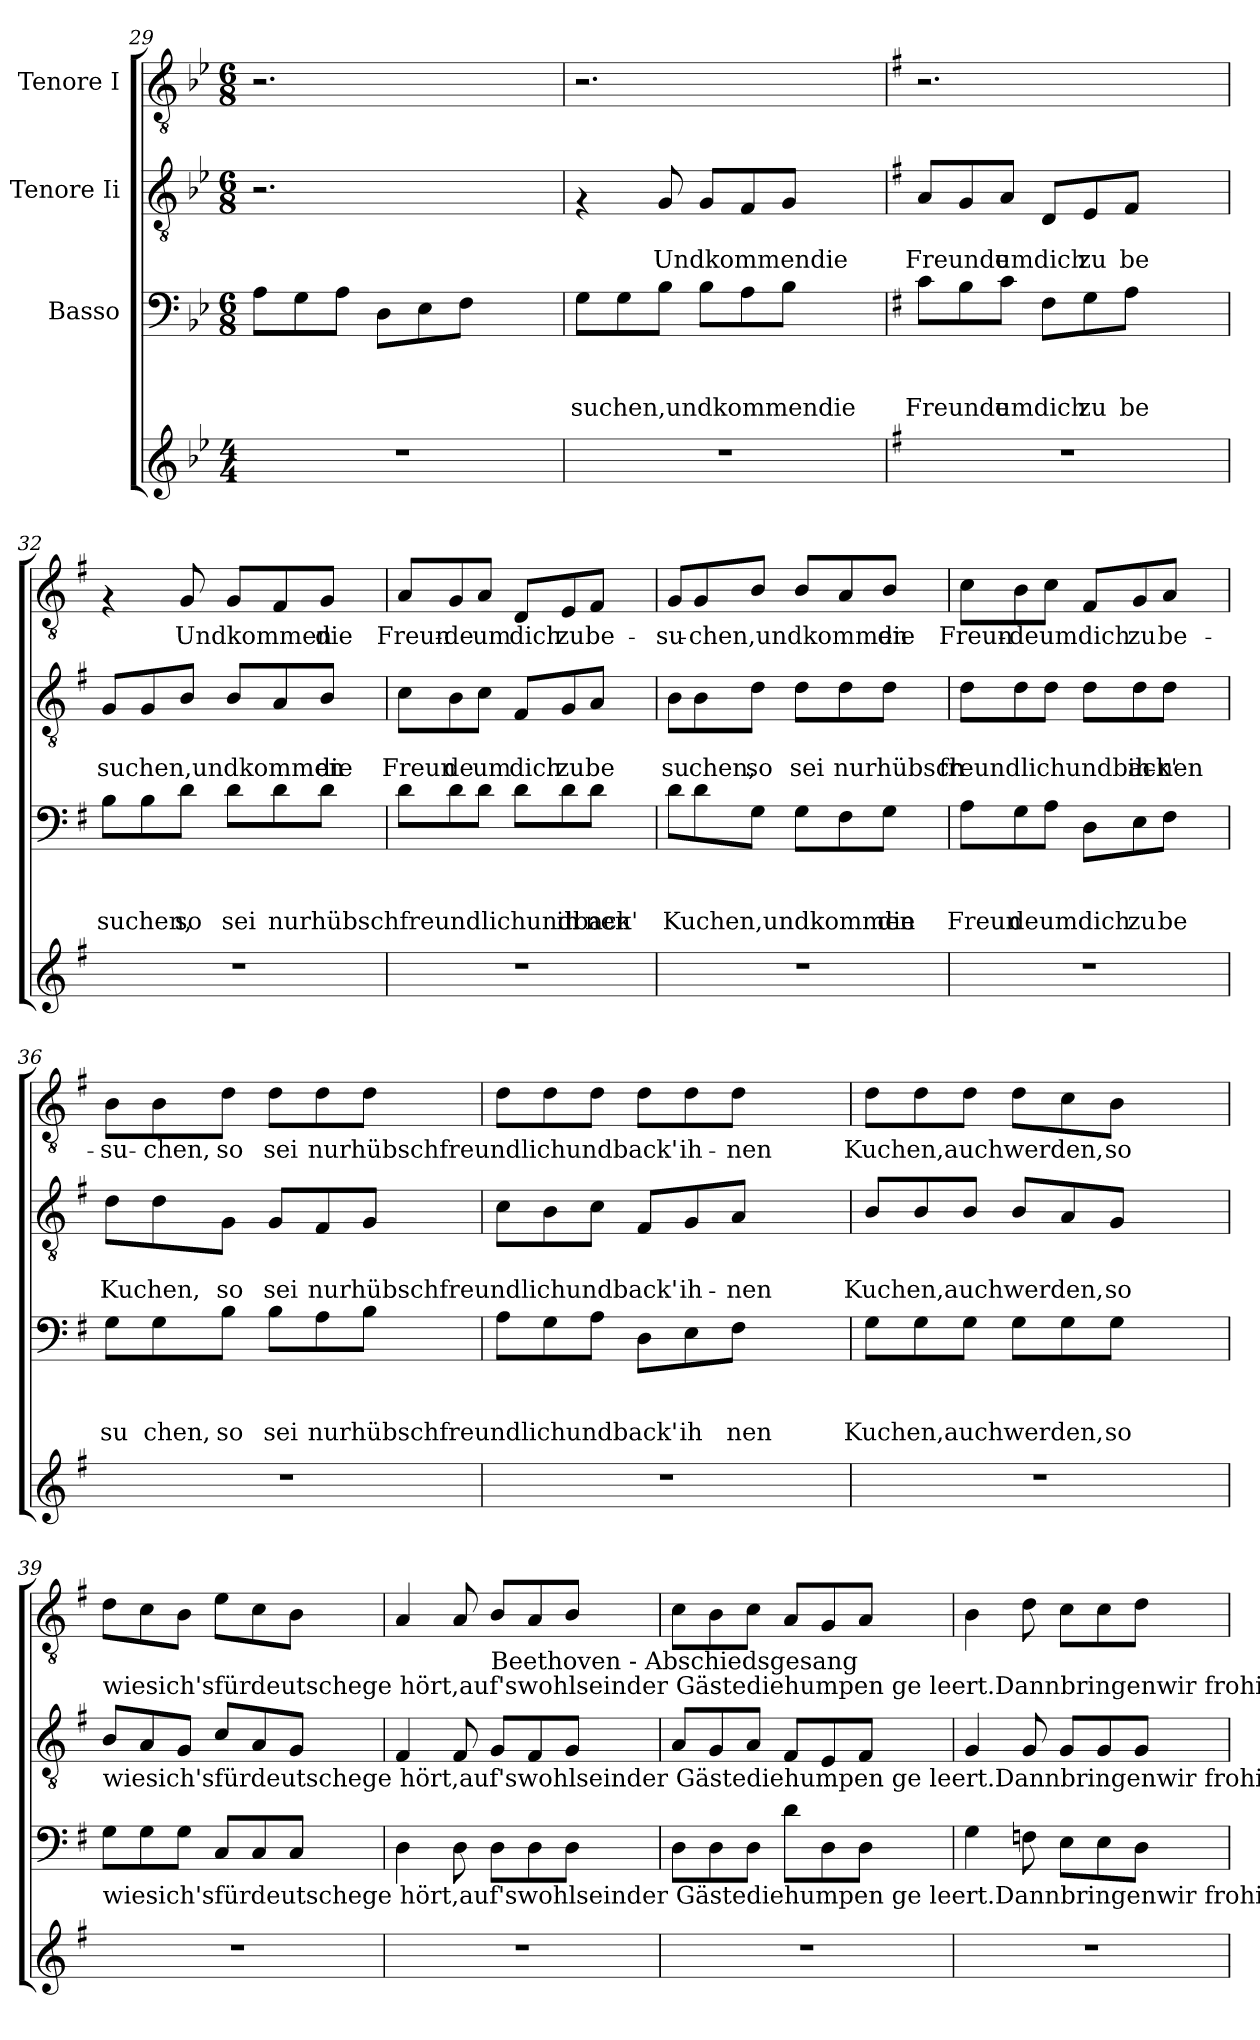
**kern	**kern	**text	**text	**text	**kern	**text	**text	**kern	**text
*part4	*part3	*part3	*part3	*part3	*part2	*part2	*part2	*part1	*part1
*staff4	*staff3	*staff3	*staff3	*staff3	*staff2	*staff2	*staff2	*staff1	*staff1
*	*I"Basso	*	*	*	*I"Tenore Ii	*	*	*I"Tenore I	*
*clefG2	*clefF4	*	*	*	*clefGv2	*	*	*clefGv2	*
*k[b-e-]	*k[b-e-]	*	*	*	*k[b-e-]	*	*	*k[b-e-]	*
*B-:	*B-:	*	*	*	*B-:	*	*	*B-:	*
*M4/4	*M6/8	*	*	*	*M6/8	*	*	*M6/8	*
=29	=29	=29	=29	=29	=29	=29	=29	=29	=29
1r	8A\L	.	.	.	2.r	.	.	2.r	.
.	8G\	.	.	.	.	.	.	.	.
.	8A\J	.	.	.	.	.	.	.	.
.	8D\L	.	.	.	.	.	.	.	.
.	8E-\	.	.	.	.	.	.	.	.
.	8F\J	.	.	.	.	.	.	.	.
.	4ryy	.	.	.	4ryy	.	.	4ryy	.
=30	=30	=30	=30	=30	=30	=30	=30	=30	=30
!	!	!	!	!LO:LY:b	!	!	!	!	!
1r	8G\L	.	.	suchen,undkommendie	4rF	.	.	2.r	.
.	8G\	.	.	.	.	.	.	.	.
!	!	!	!	!	!	!	!LO:LY:b	!	!
.	8B-\J	.	.	.	8G/	.	Undkommendie	.	.
.	8B-\L	.	.	.	8G/L	.	.	.	.
.	8A\	.	.	.	8F/	.	.	.	.
.	8B-\J	.	.	.	8G/J	.	.	.	.
.	4ryy	.	.	.	4ryy	.	.	4ryy	.
!!LO:LB:g=z
=31	=31	=31	=31	=31	=31	=31	=31	=31	=31
*k[f#]	*k[f#]	*	*	*	*k[f#]	*	*	*k[f#]	*
*G:	*G:	*	*	*	*G:	*	*	*G:	*
!	!	!	!	!LO:LY:b	!	!	!LO:LY:b	!	!
1r	8c\L	.	.	Freunde	8A/L	.	Freunde	2.r	.
.	8B\	.	.	.	8G/	.	.	.	.
!	!	!	!	!LO:LY:b	!	!	!LO:LY:b	!	!
.	8c\J	.	.	umdich	8A/J	.	umdich	.	.
.	8F#\L	.	.	.	8D/L	.	.	.	.
!	!	!	!	!LO:LY:b	!	!	!LO:LY:b	!	!
.	8G\	.	.	zu	8E/	.	zu	.	.
!	!	!	!	!LO:LY:b	!	!	!LO:LY:b	!	!
.	8A\J	.	.	be	8F#/J	.	be	.	.
.	4ryy	.	.	.	4ryy	.	.	4ryy	.
=32	=32	=32	=32	=32	=32	=32	=32	=32	=32
!	!	!	!	!LO:LY:b	!	!	!LO:LY:b	!	!
1r	8B\L	.	.	suchen,	8G/L	.	suchen,undkommen	4rF	.
.	8B\	.	.	.	8G/	.	.	.	.
!	!	!	!	!LO:LY:b	!	!	!	!	!LO:LY:b
.	8d\J	.	.	so	8B/J	.	.	8G/	Undkommen
!	!	!	!	!LO:LY:b	!	!	!	!	!
.	8d\L	.	.	sei	8B/L	.	.	8G/L	.
!	!	!	!	!LO:LY:b	!	!	!	!	!
.	8d\	.	.	nurhübschfreundlichundback'	8A/	.	.	8F#/	.
!	!	!	!	!	!	!	!LO:LY:b	!	!LO:LY:b
.	8d\J	.	.	.	8B/J	.	die	8G/J	die
.	4ryy	.	.	.	4ryy	.	.	4ryy	.
=33	=33	=33	=33	=33	=33	=33	=33	=33	=33
!	!	!	!	!	!	!	!LO:LY:b	!	!LO:LY:b
1r	8d\L	.	.	.	8c\L	.	Freun	8A/L	Freun-
!	!	!	!	!	!	!	!LO:LY:b	!	!LO:LY:b
.	8d\	.	.	.	8B\	.	de	8G/	-de
!	!	!	!	!	!	!	!LO:LY:b	!	!LO:LY:b
.	8d\J	.	.	.	8c\J	.	um	8A/J	um
!	!	!	!	!	!	!	!LO:LY:b	!	!LO:LY:b
.	8d\L	.	.	.	8F#/L	.	dich	8D/L	dich
!	!	!	!	!LO:LY:b	!	!	!LO:LY:b	!	!LO:LY:b
.	8d\	.	.	ih	8G/	.	zu	8E/	zu
!	!	!	!	!LO:LY:b	!	!	!LO:LY:b	!	!LO:LY:b
.	8d\J	.	.	nen	8A/J	.	be	8F#/J	be-
.	4ryy	.	.	.	4ryy	.	.	4ryy	.
=34	=34	=34	=34	=34	=34	=34	=34	=34	=34
!	!	!	!	!LO:LY:b	!	!	!LO:LY:b	!	!LO:LY:b
1r	8d\L	.	.	Kuchen,undkommen	8B\L	.	su	8G/L	-su-
!	!	!	!	!	!	!	!LO:LY:b	!	!LO:LY:b
.	8d\	.	.	.	8B\	.	chen,	8G/	-chen,undkommen
!	!	!	!	!	!	!	!LO:LY:b	!	!
.	8G\J	.	.	.	8d\J	.	so	8B/J	.
!	!	!	!	!	!	!	!LO:LY:b	!	!
.	8G\L	.	.	.	8d\L	.	sei	8B/L	.
!	!	!	!	!	!	!	!LO:LY:b	!	!
.	8F#\	.	.	.	8d\	.	nurhübsch	8A/	.
!	!	!	!	!LO:LY:b	!	!	!	!	!LO:LY:b
.	8G\J	.	.	die	8d\J	.	.	8B/J	die
.	4ryy	.	.	.	4ryy	.	.	4ryy	.
!!LO:LB:g=z
=35	=35	=35	=35	=35	=35	=35	=35	=35	=35
!	!	!	!	!LO:LY:b	!	!	!LO:LY:b	!	!LO:LY:b
1r	8A\L	.	.	Freun	8d\L	.	freundlichundback'	8c\L	Freun-
!	!	!	!	!LO:LY:b	!	!	!	!	!LO:LY:b
.	8G\	.	.	de	8d\	.	.	8B\	-de
!	!	!	!	!LO:LY:b	!	!	!	!	!LO:LY:b
.	8A\J	.	.	um	8d\J	.	.	8c\J	um
!	!	!	!	!LO:LY:b	!	!	!	!	!LO:LY:b
.	8D\L	.	.	dich	8d\L	.	.	8F#/L	dich
!	!	!	!	!LO:LY:b	!	!	!LO:LY:b	!	!LO:LY:b
.	8E\	.	.	zu	8d\	.	ih-	8G/	zu
!	!	!	!	!LO:LY:b	!	!	!LO:LY:b	!	!LO:LY:b
.	8F#\J	.	.	be	8d\J	.	-nen	8A/J	be-
.	4ryy	.	.	.	4ryy	.	.	4ryy	.
=36	=36	=36	=36	=36	=36	=36	=36	=36	=36
!	!	!	!	!LO:LY:b	!	!	!LO:LY:b	!	!LO:LY:b
1r	8G\L	.	.	su	8d\L	.	Kuchen,	8B\L	-su-
!	!	!	!	!LO:LY:b	!	!	!	!	!LO:LY:b
.	8G\	.	.	chen,	8d\	.	.	8B\	-chen,
!	!	!	!	!LO:LY:b	!	!	!LO:LY:b	!	!LO:LY:b
.	8B\J	.	.	so	8G\J	.	so	8d\J	so
!	!	!	!	!LO:LY:b	!	!	!LO:LY:b	!	!LO:LY:b
.	8B\L	.	.	sei	8G/L	.	sei	8d\L	sei
!	!	!	!	!LO:LY:b	!	!	!LO:LY:b	!	!LO:LY:b
.	8A\	.	.	nurhübschfreundlichundback'	8F#/	.	nurhübschfreundlichundback'	8d\	nurhübschfreundlichundback'
.	8B\J	.	.	.	8G/J	.	.	8d\J	.
.	4ryy	.	.	.	4ryy	.	.	4ryy	.
=37	=37	=37	=37	=37	=37	=37	=37	=37	=37
1r	8A\L	.	.	.	8c\L	.	.	8d\L	.
.	8G\	.	.	.	8B\	.	.	8d\	.
.	8A\J	.	.	.	8c\J	.	.	8d\J	.
.	8D\L	.	.	.	8F#/L	.	.	8d\L	.
!	!	!	!	!LO:LY:b	!	!	!LO:LY:b	!	!LO:LY:b
.	8E\	.	.	ih	8G/	.	ih-	8d\	ih-
!	!	!	!	!LO:LY:b	!	!	!LO:LY:b	!	!LO:LY:b
.	8F#\J	.	.	nen	8A/J	.	-nen	8d\J	-nen
.	4ryy	.	.	.	4ryy	.	.	4ryy	.
=38	=38	=38	=38	=38	=38	=38	=38	=38	=38
!	!	!	!	!LO:LY:b	!	!	!LO:LY:b	!	!LO:LY:a
1r	8G\L	.	.	Kuchen,auchwerden,	8B/L	.	Kuchen,auchwerden,	8d\L	Kuchen,auchwerden,
.	8G\	.	.	.	8B/	.	.	8d\	.
.	8G\J	.	.	.	8B/J	.	.	8d\J	.
.	8G\L	.	.	.	8B/L	.	.	8d\L	.
.	8G\	.	.	.	8A/	.	.	8c\	.
!	!	!	!	!LO:LY:b	!	!	!LO:LY:b	!	!LO:LY:a
.	8G\J	.	.	so	8G/J	.	so	8B\J	so
.	4ryy	.	.	.	4ryy	.	.	4ryy	.
!!LO:PB:g=z
=39	=39	=39	=39	=39	=39	=39	=39	=39	=39
!	!	!	!	!	!LO:TX:a:t=wiesich'sfürdeutschege hört,auf'swohlseinder Gästediehumpen ge leert.Dannbringenwir frohimgezuckerten	!	!	!	!
!	!	!	!	!	!LO:TX:b:t=wiesich'sfürdeutschege hört,auf'swohlseinder Gästediehumpen ge leert.Dannbringenwir frohimgezuckerten	!	!	!	!
!	!LO:TX:b:t=wiesich'sfürdeutschege hört,auf'swohlseinder Gästediehumpen ge leert.Dannbringenwir frohimgezuckerten	!	!	!	!	!	!	!	!
1r	8G\L	.	.	.	8B/L	.	.	8d\L	.
.	8G\	.	.	.	8A/	.	.	8c\	.
.	8G\J	.	.	.	8G/J	.	.	8B\J	.
.	8C/L	.	.	.	8c/L	.	.	8e\L	.
.	8C/	.	.	.	8A/	.	.	8c\	.
.	8C/J	.	.	.	8G/J	.	.	8B\J	.
.	4ryy	.	.	.	4ryy	.	.	4ryy	.
=40	=40	=40	=40	=40	=40	=40	=40	=40	=40
1r	4D\	.	.	.	4F#/	.	.	4A/	.
.	8D\	.	.	.	8F#/	.	.	8A/	.
!	!	!	!	!	!	!	!	!LO:TX:b:t=Beethoven - Abschiedsgesang	!
.	8D\L	.	.	.	8G/L	.	.	8B/L	.
.	8D\	.	.	.	8F#/	.	.	8A/	.
.	8D\J	.	.	.	8G/J	.	.	8B/J	.
.	4ryy	.	.	.	4ryy	.	.	4ryy	.
=41	=41	=41	=41	=41	=41	=41	=41	=41	=41
1r	8D\L	.	.	.	8A/L	.	.	8c\L	.
.	8D\	.	.	.	8G/	.	.	8B\	.
.	8D\J	.	.	.	8A/J	.	.	8c\J	.
.	8d\L	.	.	.	8F#/L	.	.	8A/L	.
.	8D\	.	.	.	8E/	.	.	8G/	.
.	8D\J	.	.	.	8F#/J	.	.	8A/J	.
.	4ryy	.	.	.	4ryy	.	.	4ryy	.
=42	=42	=42	=42	=42	=42	=42	=42	=42	=42
1r	4G\	.	.	.	4G/	.	.	4B\	.
.	8Fn\	.	.	.	8G/	.	.	8d\	.
.	8E\L	.	.	.	8G/L	.	.	8c\L	.
.	8E\	.	.	.	8G/	.	.	8c\	.
.	8D\J	.	.	.	8G/J	.	.	8d\J	.
.	4ryy	.	.	.	4ryy	.	.	4ryy	.
=	=	=	=	=	=	=	=	=	=
*-	*-	*-	*-	*-	*-	*-	*-	*-	*-
